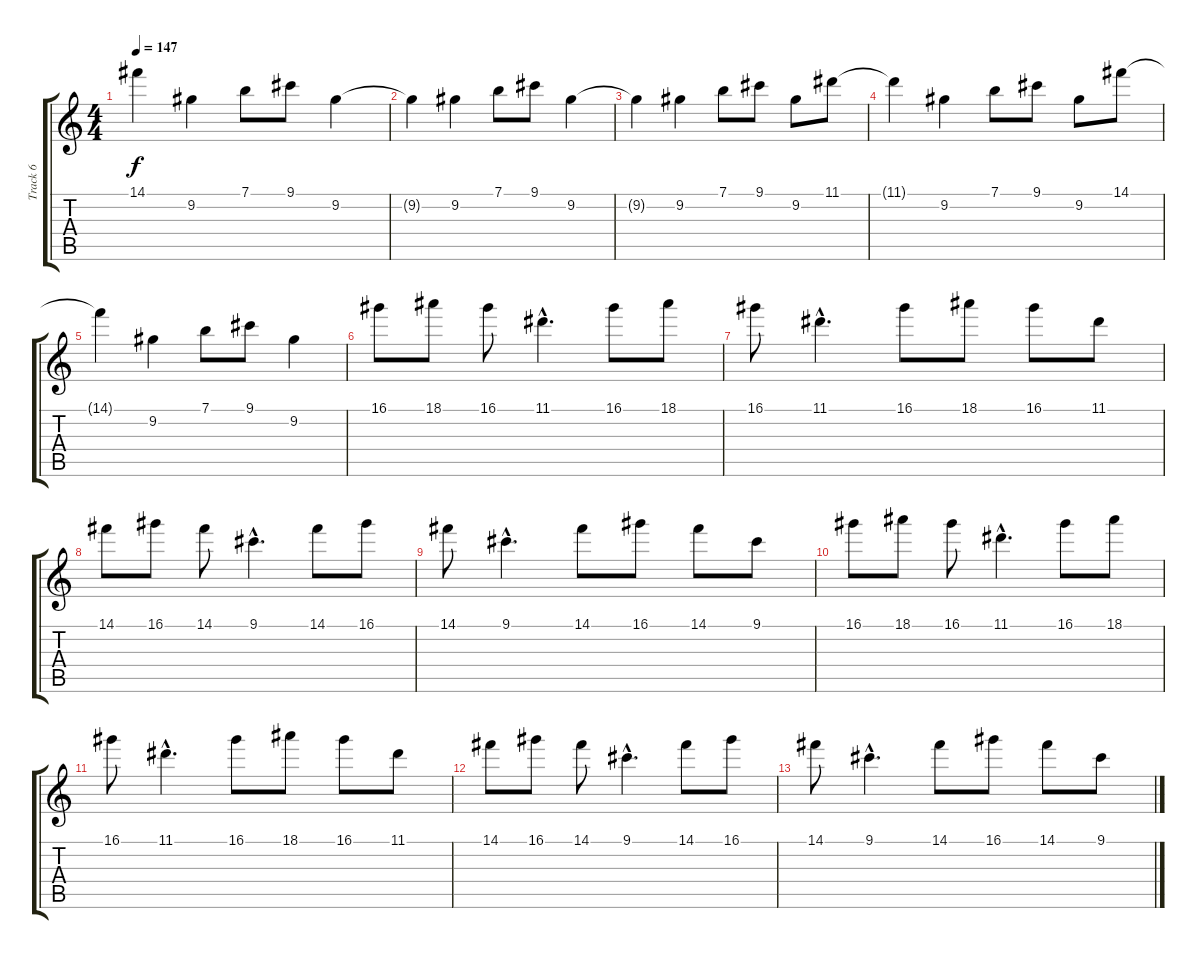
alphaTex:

\track ("Track 6" "Track 6") {instrument distortionguitar}
\staff {score tabs}
\tuning (E4 B3 G3 D3 A2 E2) {hide}
\ts (4 4)
\tempo 147
\clef g2
\ks c
14.1{t}.4{dy f} 9.2.4 7.1.8 9.1.8 9.2.4 |
9.2{t}.4 9.2.4 7.1.8 9.1.8 9.2.4 |
9.2{t}.4 9.2.4 7.1.8 9.1.8 9.2.8 11.1.8 |
11.1{t}.4 9.2.4 7.1.8 9.1.8 9.2.8 14.1.8 |
14.1{t}.4 9.2.4 7.1.8 9.1.8 9.2.4 |
16.1.8 18.1.8 16.1.8 11.1{hac}.4{d} 16.1.8 18.1.8 |
16.1.8 11.1{hac}.4{d} 16.1.8 18.1.8 16.1.8 11.1.8 |
14.1.8 16.1.8 14.1.8 9.1{hac}.4{d} 14.1.8 16.1.8 |
14.1.8 9.1{hac}.4{d} 14.1.8 16.1.8 14.1.8 9.1.8 |
16.1.8 18.1.8 16.1.8 11.1{hac}.4{d} 16.1.8 18.1.8 |
16.1.8 11.1{hac}.4{d} 16.1.8 18.1.8 16.1.8 11.1.8 |
14.1.8 16.1.8 14.1.8 9.1{hac}.4{d} 14.1.8 16.1.8 |
14.1.8 9.1{hac}.4{d} 14.1.8 16.1.8 14.1.8 9.1.8
